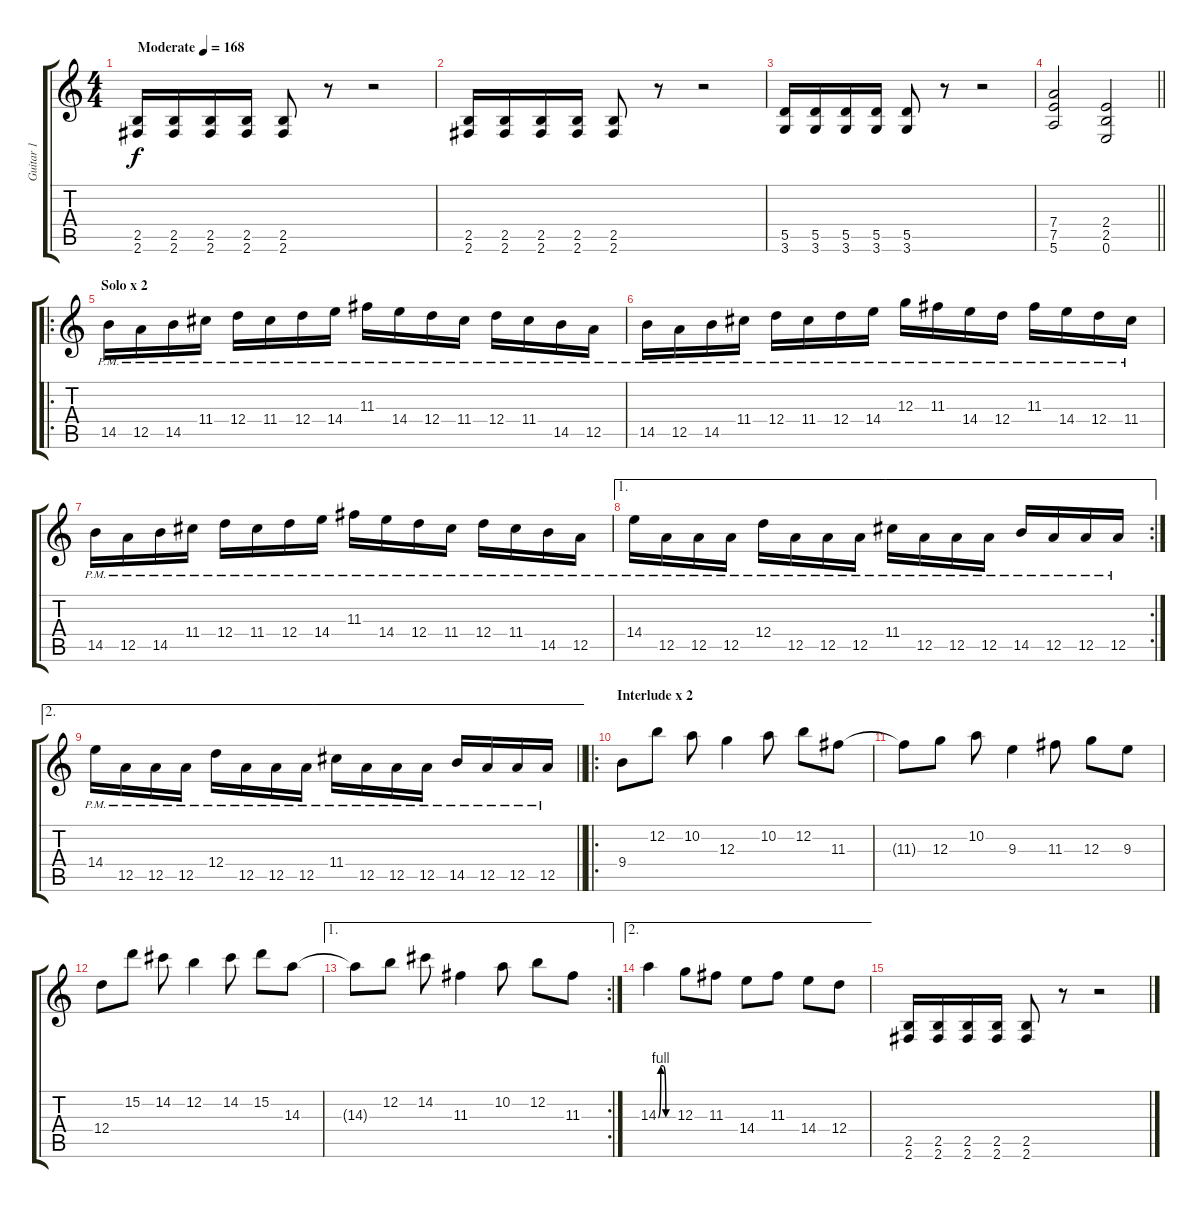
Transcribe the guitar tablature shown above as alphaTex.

\track ("Guitar 1" "Guitar 1") {instrument distortionguitar}
\staff {score tabs}
\tuning (E4 B3 G3 D3 A2 E2) {hide}
\ts (4 4)
\tempo (168 "Moderate")
\clef g2
\ks c
(2.5 2.6).16{dy f instrument distortionguitar} (2.5 2.6).16 (2.5 2.6).16 (2.5 2.6).16 (2.5 2.6).8 r.8 r.2 |
(2.5 2.6).16 (2.5 2.6).16 (2.5 2.6).16 (2.5 2.6).16 (2.5 2.6).8 r.8 r.2 |
(5.5 3.6).16 (5.5 3.6).16 (5.5 3.6).16 (5.5 3.6).16 (5.5 3.6).8 r.8 r.2 |
\barLineRight lightlight
(7.4 7.5 5.6).2 (2.4 2.5 0.6).2 |
\ro
\section ("" "Solo x 2")
14.5{pm}.16 12.5{pm}.16 14.5{pm}.16 11.4{pm}.16 12.4{pm}.16 11.4{pm}.16 12.4{pm}.16 14.4{pm}.16 11.3{pm}.16 14.4{pm}.16 12.4{pm}.16 11.4{pm}.16 12.4{pm}.16 11.4{pm}.16 14.5{pm}.16 12.5{pm}.16 |
14.5{pm}.16 12.5{pm}.16 14.5{pm}.16 11.4{pm}.16 12.4{pm}.16 11.4{pm}.16 12.4{pm}.16 14.4{pm}.16 12.3{pm}.16 11.3{pm}.16 14.4{pm}.16 12.4{pm}.16 11.3{pm}.16 14.4{pm}.16 12.4{pm}.16 11.4{pm}.16 |
14.5{pm}.16 12.5{pm}.16 14.5{pm}.16 11.4{pm}.16 12.4{pm}.16 11.4{pm}.16 12.4{pm}.16 14.4{pm}.16 11.3{pm}.16 14.4{pm}.16 12.4{pm}.16 11.4{pm}.16 12.4{pm}.16 11.4{pm}.16 14.5{pm}.16 12.5{pm}.16 |
\ae 1
\rc 2
14.4{pm}.16 12.5{pm}.16 12.5{pm}.16 12.5{pm}.16 12.4{pm}.16 12.5{pm}.16 12.5{pm}.16 12.5{pm}.16 11.4{pm}.16 12.5{pm}.16 12.5{pm}.16 12.5{pm}.16 14.5{pm}.16 12.5{pm}.16 12.5{pm}.16 12.5{pm}.16 |
\ae 2
\barLineRight lightlight
14.4{pm}.16 12.5{pm}.16 12.5{pm}.16 12.5{pm}.16 12.4{pm}.16 12.5{pm}.16 12.5{pm}.16 12.5{pm}.16 11.4{pm}.16 12.5{pm}.16 12.5{pm}.16 12.5{pm}.16 14.5{pm}.16 12.5{pm}.16 12.5{pm}.16 12.5{pm}.16 |
\ro
\section ("" "Interlude x 2")
9.4.8 12.2.8 10.2.8 12.3.4 10.2.8 12.2.8 11.3.8 |
11.3{t}.8 12.3.8 10.2.8 9.3.4 11.3.8 12.3.8 9.3.8 |
12.4.8 15.2.8 14.2.8 12.2.4 14.2.8 15.2.8 14.3.8 |
\ae 1
\rc 2
14.3{t}.8 12.2.8 14.2.8 11.3.4 10.2.8 12.2.8 11.3.8 |
\ae 2
14.3{be (custom 0 0 10 4 20 4 30 0 60 0)}.4 12.3.8 11.3.8 14.4.8 11.3.8 14.4.8 12.4.8 |
(2.5 2.6).16 (2.5 2.6).16 (2.5 2.6).16 (2.5 2.6).16 (2.5 2.6).8 r.8 r.2
